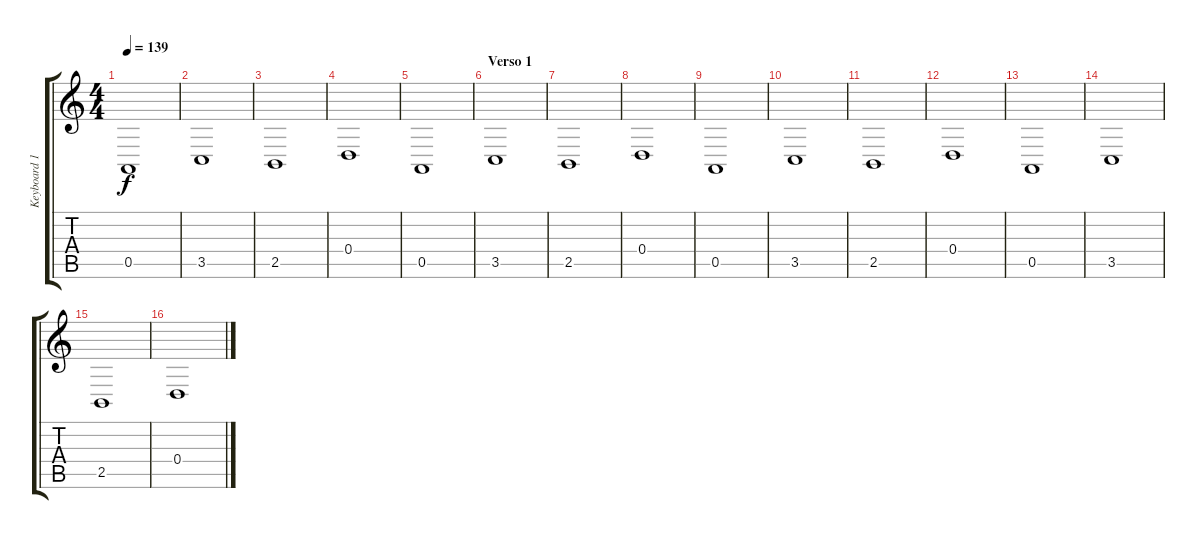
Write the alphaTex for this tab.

\track ("Keyboard 1" "Keyboard 1") {instrument stringensemble1}
\staff {score tabs}
\tuning (E4 B3 G3 D3 A2 E2) {hide}
\ts (4 4)
\tempo 139
\clef g2
\ks c
0.5.1{dy f} |
3.5.1 |
2.5.1 |
0.4.1 |
0.5.1 |
\section ("" "Verso 1")
3.5.1 |
2.5.1 |
0.4.1 |
0.5.1 |
3.5.1 |
2.5.1 |
0.4.1 |
0.5.1 |
3.5.1 |
2.5.1 |
0.4.1
